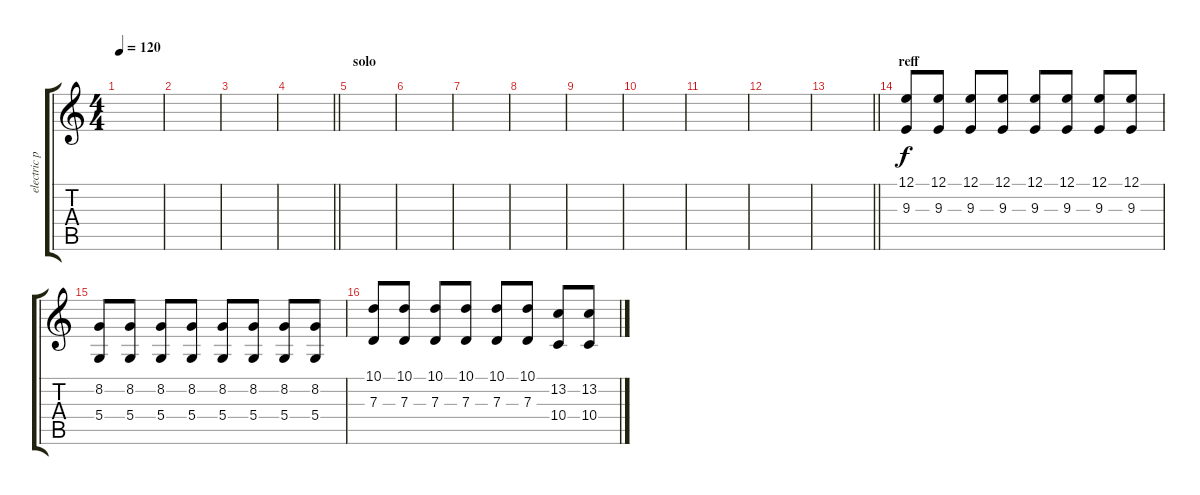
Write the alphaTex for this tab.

\track ("electric piano (david)" "electric p") {instrument electricgrandpiano}
\staff {score tabs}
\tuning (E4 B3 G3 D3 A2 E2) {hide}
\ts (4 4)
\tempo 120
\clef g2
\ks c
|
|
|
\barLineRight lightlight
|
\section ("" "solo")
|
|
|
|
|
|
|
|
\barLineRight lightlight
|
\section ("" "reff")
(12.1 9.3).8 (12.1 9.3).8 (12.1 9.3).8 (12.1 9.3).8 (12.1 9.3).8 (12.1 9.3).8 (12.1 9.3).8 (12.1 9.3).8 |
(8.2 5.4).8 (8.2 5.4).8 (8.2 5.4).8 (8.2 5.4).8 (8.2 5.4).8 (8.2 5.4).8 (8.2 5.4).8 (8.2 5.4).8 |
(10.1 7.3).8 (10.1 7.3).8 (10.1 7.3).8 (10.1 7.3).8 (10.1 7.3).8 (10.1 7.3).8 (13.2 10.4).8 (13.2 10.4).8
